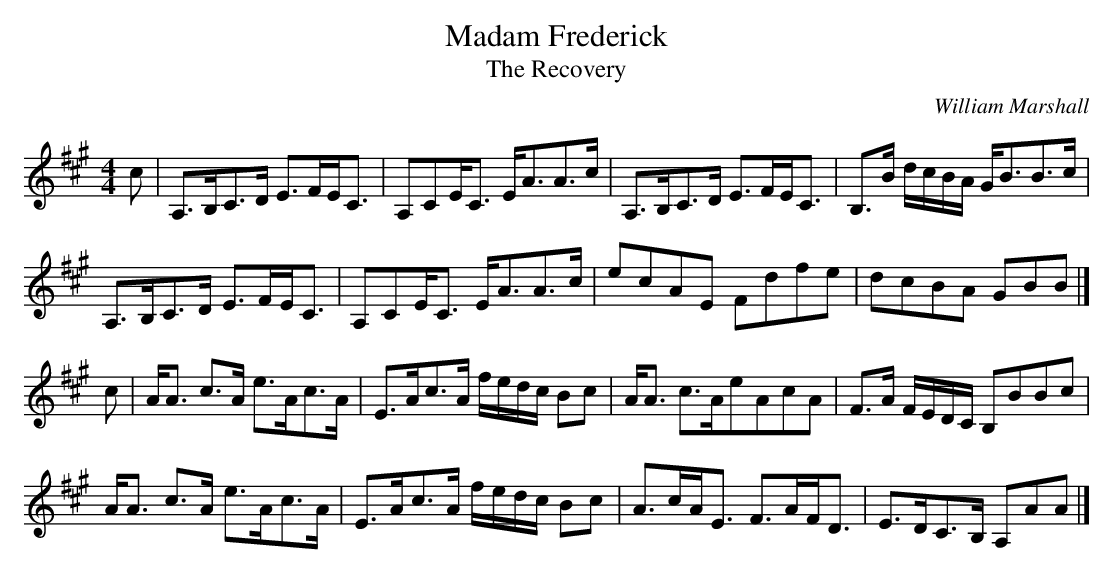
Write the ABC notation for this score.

X:1
T:Madam Frederick
T:The Recovery
C:William Marshall
M:4/4
L:1/8
K:A
c|A,>B,C>D E>FE<C|A,CE<C E<AA>c|A,>B,C>D E>FE<C|B,>B d/c/B/A/ G<BB>c|
A,>B,C>D E>FE<C|A,CE<C E<AA>c|ecAE Fdfe|dcBA GBB|]
c|A<A c>A e>Ac>A|E>Ac>A f/e/d/c/ Bc|A<A c>AeAcA|F>A F/E/D/C/ B,BBc|
A<A c>A e>Ac>A|E>Ac>A f/e/d/c/ Bc|A>cA<E F>AF<D|E>DC>B, A,AA|]
